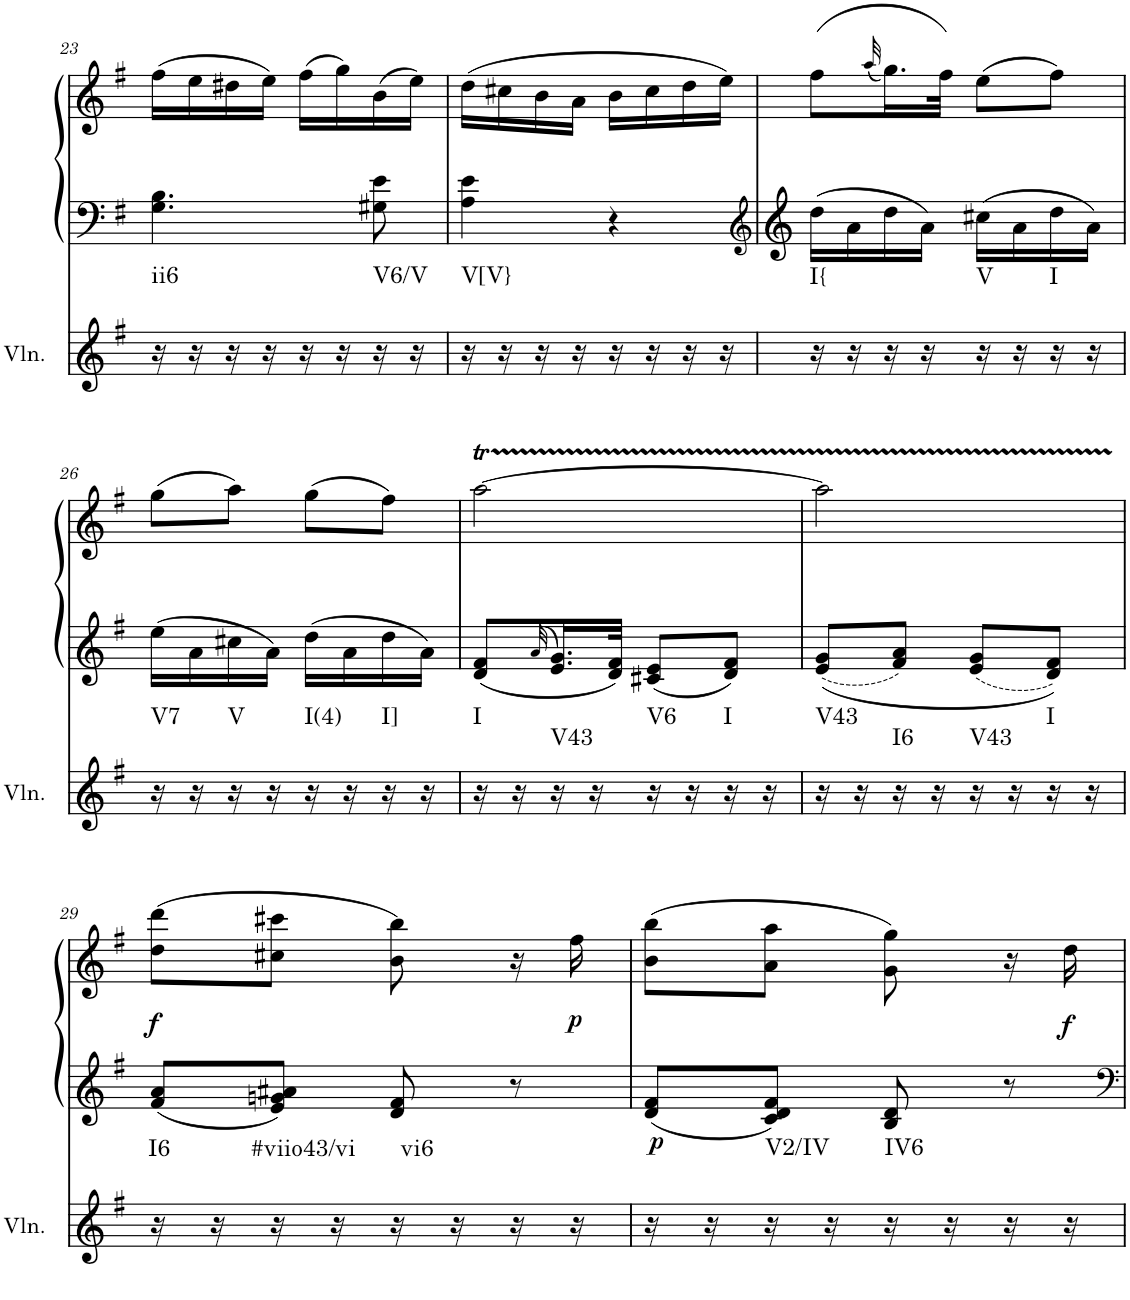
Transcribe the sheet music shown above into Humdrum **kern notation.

**kern	**harte	**kern	**kern	**dynam
*part2	*part2	*part1	*part1	*part1
*staff3	*	*staff2	*staff1	*staff1/2
*I"Violin	*	*I"Klavier linke Hand	*	*
*I'Vln.	*	*	*	*
!!LO:PB:g=z
*clefG2	*	*clefF4	*clefG2	*
*k[f#]	*	*k[f#]	*k[f#]	*
*M2/4	*	*M2/4	*M2/4	*
=23	=23	=23	=23	=23
!	!LO:H:kt=ii6	!	!	!
16r	N	4.G\ 4.B\	(16ff#\LL	.
16r	.	.	16ee\	.
16r	.	.	16dd#X\	.
16r	.	.	16ee\JJ)	.
16r	.	.	(16ff#\LL	.
16r	.	.	16gg\)	.
!	!LO:H:kt=V6/V	!	!	!
16r	N	8G#X\ 8e\	(16b\	.
16r	.	.	16ee\JJ)	.
=24	=24	=24	=24	=24
!	!LO:H:kt=V[V}	!	!	!
16r	N	4A\ 4e\	(16dd\LL	.
16r	.	.	16cc#X\	.
16r	.	.	16b\	.
16r	.	.	16a\JJ	.
16r	.	4r	16b\LL	.
16r	.	.	16cc#\	.
16r	.	.	16dd\	.
16r	.	.	16ee\JJ)	.
=25	=25	=25	=25	=25
*	*	*clefG2	*	*
!	!LO:H:kt=I{	!	!	!
16r	N	16dd\LL	(8ff#\L	.
16r	.	16a\	.	.
.	.	.	(32qaa/	.
16r	.	16dd\	16.gg\L)	.
16r	.	16a\JJ	.	.
.	.	.	32ff#\JJk)	.
!	!LO:H:kt=V	!	!	!
16r	N	16cc#X\LL	(8ee\L	.
16r	.	16a\	.	.
!	!LO:H:kt=I	!	!	!
16r	N	16dd\	8ff#\J)	.
16r	.	16a\JJ	.	.
!!LO:LB:g=z
=26	=26	=26	=26	=26
!	!LO:H:kt=V7	!	!	!
16r	N	16ee\LL	(8gg\L	.
16r	.	16a\	.	.
!	!LO:H:kt=V	!	!	!
16r	N	16cc#X\	8aa\J)	.
16r	.	16a\JJ	.	.
!	!LO:H:kt=I(4)	!	!	!
16r	N	16dd\LL	(8gg\L	.
16r	.	16a\	.	.
!	!LO:H:kt=I]	!	!	!
16r	N	16dd\	8ff#\J)	.
16r	.	16a\JJ	.	.
=27	=27	=27	=27	=27
!	!LO:H:kt=I	!	!	!
16r	N	8d/ 8f#/L	[2aaT\	.
16r	.	.	.	.
.	.	32qa/	.	.
!	!LO:H:kt=V43	!	!	!
16r	N	16.e/ 16.g/L	.	.
16r	.	.	.	.
.	.	32d/ 32f#/JJk	.	.
!	!LO:H:kt=V6	!	!	!
16r	N	8c#X/ 8e/L	.	.
16r	.	.	.	.
!	!LO:H:kt=I	!	!	!
16r	N	8d/ 8f#/J	.	.
16r	.	.	.	.
=28	=28	=28	=28	=28
!	!LO:H:kt=V43	!	!	!
16r	N	8e/ 8g/L	2aaTTT\]	.
16r	.	.	.	.
!	!LO:H:kt=I6	!	!	!
16r	N	8f#/ 8a/J	.	.
16r	.	.	.	.
!	!LO:H:kt=V43	!	!	!
16r	N	8e/ 8g/L	.	.
16r	.	.	.	.
!	!LO:H:kt=I	!	!	!
16r	N	8d/ 8f#/J	.	.
16r	.	.	.	.
!!LO:LB:g=z
=29	=29	=29	=29	=29
!	!LO:H:kt=I6	!	!	!LO:DY:b
16r	N	8f#/ 8a/L	(8dd\ 8ddd\L	f
16r	.	.	.	.
!	!LO:H:kt=#viio43/vi	!	!	!
16r	N	8e/ 8gn/ 8a#X/J	8cc#X\ 8ccc#X\J	.
16r	.	.	.	.
!	!LO:H:kt=vi6	!	!	!
16r	N	8d/ 8f#/	8b\ 8bb\)	.
16r	.	.	.	.
16r	.	8r	16r	.
!	!	!	!	!LO:DY:b
16r	.	.	16ff#\	p
=30	=30	=30	=30	=30
!	!	!	!	!LO:DY:b=2
16r	.	8d/ 8f#/L	(8b\ 8bb\L	p
16r	.	.	.	.
!	!LO:H:kt=V2/IV	!	!	!
16r	N	8c/ 8d/ 8f#/J	8a\ 8aa\J	.
16r	.	.	.	.
!	!LO:H:kt=IV6	!	!	!
16r	N	8B/ 8d/	8g\ 8gg\)	.
16r	.	.	.	.
16r	.	8r	16r	.
!	!	!	!	!LO:DY:b
16r	.	.	16dd\	f
=	=	=	=	=
*-	*-	*-	*-	*-
